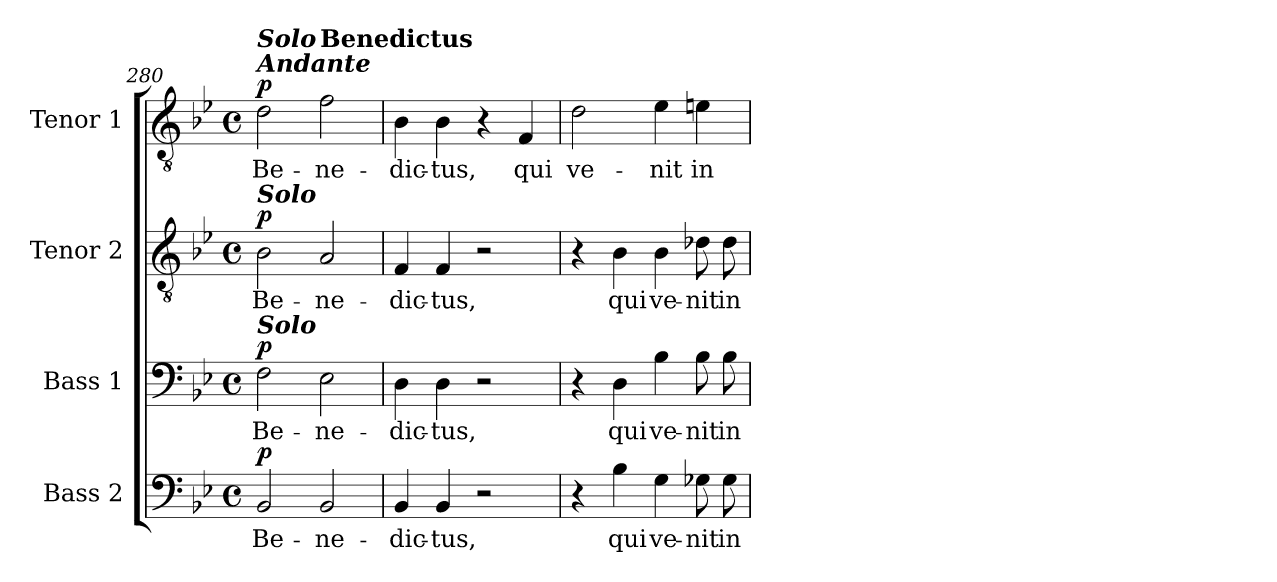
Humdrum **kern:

**kern	**text	**dynam	**kern	**text	**dynam	**kern	**text	**dynam	**kern	**text	**dynam
*part4	*part4	*part4	*part3	*part3	*part3	*part2	*part2	*part2	*part1	*part1	*part1
*staff4	*staff4	*staff4	*staff3	*staff3	*staff3	*staff2	*staff2	*staff2	*staff1	*staff1	*staff1
*I"Bass 2	*	*	*I"Bass 1	*	*	*I"Tenor 2	*	*	*I"Tenor 1	*	*
*I'B. 2	*	*	*I'B. 1	*	*	*I'T. 2	*	*	*I'T. 1	*	*
!!LO:PB:g=z
*clefF4	*	*	*clefF4	*	*	*clefGv2	*	*	*clefGv2	*	*
*k[b-e-]	*	*	*k[b-e-]	*	*	*k[b-e-]	*	*	*k[b-e-]	*	*
*B-:	*	*	*B-:	*	*	*B-:	*	*	*B-:	*	*
*M4/4	*	*	*M4/4	*	*	*M4/4	*	*	*M4/4	*	*
*met(c)	*	*	*met(c)	*	*	*met(c)	*	*	*met(c)	*	*
=280	=280	=280	=280	=280	=280	=280	=280	=280	=280	=280	=280
!	!	!	!	!	!	!	!	!	!LO:TX:a:Bi:t=Andante	!	!
!	!	!	!	!	!	!	!	!	!LO:TX:a:Bi:t=Solo	!	!
!	!	!	!	!	!	!LO:TX:a:Bi:t=Solo	!	!	!	!	!
!	!	!	!LO:TX:a:Bi:t=Solo	!	!	!	!	!	!	!	!
!	!LO:LY:b	!LO:DY:a	!	!LO:LY:b	!LO:DY:a	!	!LO:LY:b	!LO:DY:a	!	!LO:LY:b	!LO:DY:a
2BB-/	Be-	p	2F\	Be-	p	2B-\	Be-	p	2d\	Be-	p
!	!	!	!	!	!	!	!	!	!LO:TX:a:B:t=Benedictus	!	!
!	!LO:LY:b	!	!	!LO:LY:b	!	!	!LO:LY:b	!	!	!LO:LY:b	!
2BB-/	-ne-	.	2E-\	-ne-	.	2A/	-ne-	.	2f\	-ne-	.
=281	=281	=281	=281	=281	=281	=281	=281	=281	=281	=281	=281
!	!LO:LY:b	!	!	!LO:LY:b	!	!	!LO:LY:b	!	!	!LO:LY:b	!
4BB-/	-dic-	.	4D\	-dic-	.	4F/	-dic-	.	4B-\	-dic-	.
!	!LO:LY:b	!	!	!LO:LY:b	!	!	!LO:LY:b	!	!	!LO:LY:b	!
4BB-/	-tus,	.	4D\	-tus,	.	4F/	-tus,	.	4B-\	-tus,	.
2r	.	.	2r	.	.	2r	.	.	4r	.	.
!	!	!	!	!	!	!	!	!	!	!LO:LY:b	!
.	.	.	.	.	.	.	.	.	4F/	qui	.
=282	=282	=282	=282	=282	=282	=282	=282	=282	=282	=282	=282
!	!	!	!	!	!	!	!	!	!	!LO:LY:b	!
4r	.	.	4r	.	.	4r	.	.	2d\	ve-	.
!	!LO:LY:b	!	!	!LO:LY:b	!	!	!LO:LY:b	!	!	!	!
4B-\	qui	.	4D\	qui	.	4B-\	qui	.	.	.	.
!	!LO:LY:b	!	!	!LO:LY:b	!	!	!LO:LY:b	!	!	!LO:LY:b	!
4G\	ve-	.	4B-\	ve-	.	4B-\	ve-	.	4e-\	-nit	.
!	!LO:LY:b	!	!	!LO:LY:b	!	!	!LO:LY:b	!	!	!LO:LY:b	!
8G-X\	-nit	.	8B-\	-nit	.	8d-X\	-nit	.	4en\	in	.
!	!LO:LY:b	!	!	!LO:LY:b	!	!	!LO:LY:b	!	!	!	!
8G-\	in	.	8B-\	in	.	8d-\	in	.	.	.	.
=	=	=	=	=	=	=	=	=	=	=	=
*-	*-	*-	*-	*-	*-	*-	*-	*-	*-	*-	*-
